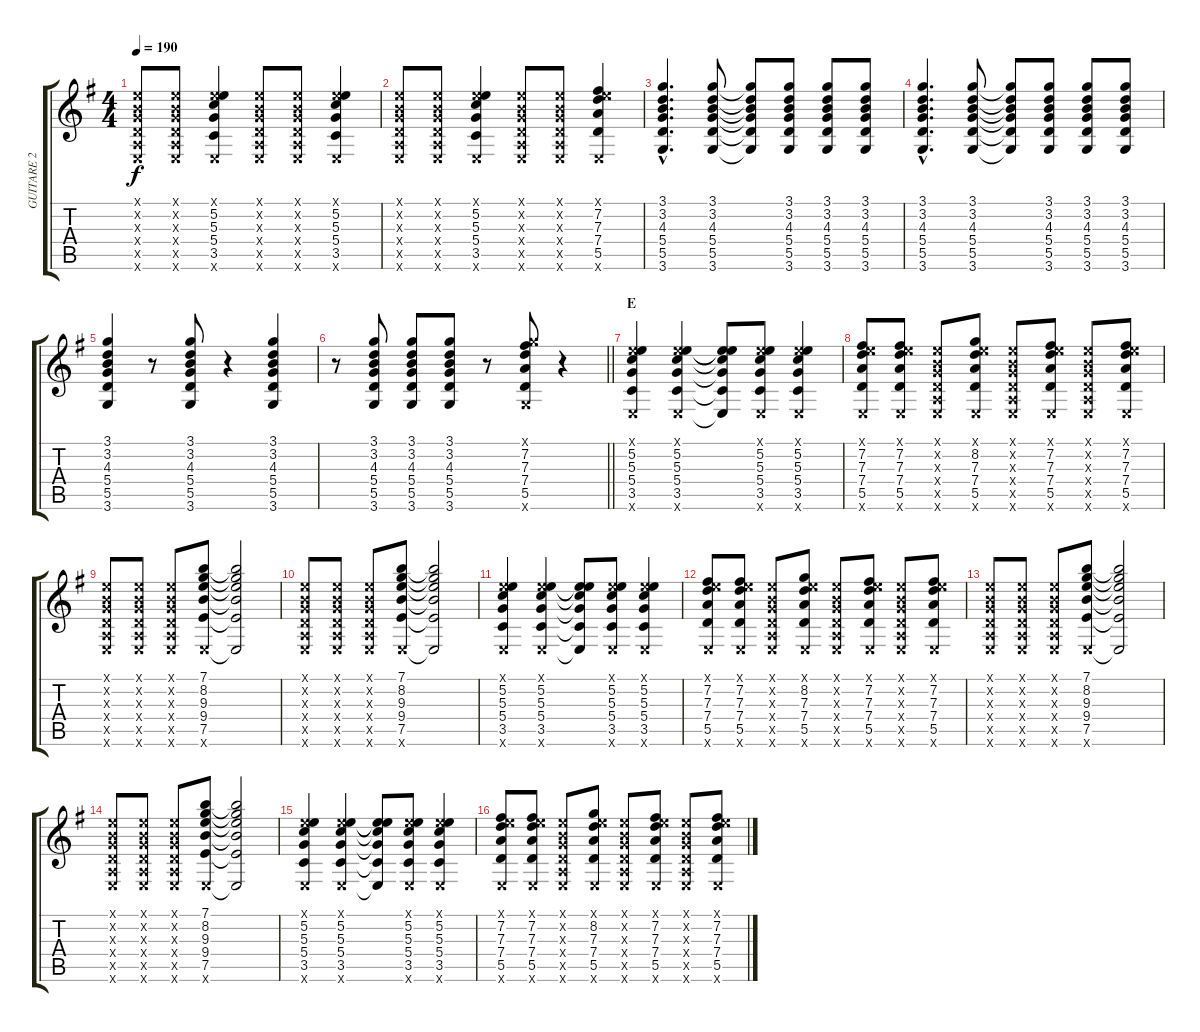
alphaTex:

\track ("GUITARE 2" "GUITARE 2") {instrument distortionguitar}
\staff {score tabs}
\tuning (E4 B3 G3 D3 A2 E2) {hide}
\ts (4 4)
\tempo 190
\clef g2
\ks g
(0.1{x} 0.2{x} 0.3{x} 0.4{x} 0.5{x} 0.6{x}).8{dy f} (0.1{x} 0.2{x} 0.3{x} 0.4{x} 0.5{x} 0.6{x}).8 (0.1{x} 5.2 5.3 5.4 3.5 0.6{x}).4 (0.1{x} 0.2{x} 0.3{x} 0.4{x} 0.5{x} 0.6{x}).8 (0.1{x} 0.2{x} 0.3{x} 0.4{x} 0.5{x} 0.6{x}).8 (0.1{x} 5.2 5.3 5.4 3.5 0.6{x}).4 |
(0.1{x} 0.2{x} 0.3{x} 0.4{x} 0.5{x} 0.6{x}).8 (0.1{x} 0.2{x} 0.3{x} 0.4{x} 0.5{x} 0.6{x}).8 (0.1{x} 5.2 5.3 5.4 3.5 0.6{x}).4 (0.1{x} 0.2{x} 0.3{x} 0.4{x} 0.5{x} 0.6{x}).8 (0.1{x} 0.2{x} 0.3{x} 0.4{x} 0.5{x} 0.6{x}).8 (0.1{x} 7.2 7.3 7.4 5.5 0.6{x}).4 |
(3.1{hac} 3.2{hac} 4.3{hac} 5.4{hac} 5.5{hac} 3.6{hac}).4{d} (3.1 3.2 4.3 5.4 5.5 3.6).8 (3.1{t} 3.2{t} 4.3{t} 5.4{t} 5.5{t} 3.6{t}).8 (3.1 3.2 4.3 5.4 5.5 3.6).8 (3.1 3.2 4.3 5.4 5.5 3.6).8 (3.1 3.2 4.3 5.4 5.5 3.6).8 |
(3.1{hac} 3.2{hac} 4.3{hac} 5.4{hac} 5.5{hac} 3.6{hac}).4{d} (3.1 3.2 4.3 5.4 5.5 3.6).8 (3.1{t} 3.2{t} 4.3{t} 5.4{t} 5.5{t} 3.6{t}).8 (3.1 3.2 4.3 5.4 5.5 3.6).8 (3.1 3.2 4.3 5.4 5.5 3.6).8 (3.1 3.2 4.3 5.4 5.5 3.6).8 |
(3.1 3.2 4.3 5.4 5.5 3.6).4 r.8 (3.1 3.2 4.3 5.4 5.5 3.6).8 r.4 (3.1 3.2 4.3 5.4 5.5 3.6).4 |
\barLineRight lightlight
r.8 (3.1 3.2 4.3 5.4 5.5 3.6).8 (3.1 3.2 4.3 5.4 5.5 3.6).8 (3.1 3.2 4.3 5.4 5.5 3.6).8 r.8 (3.1{x} 7.2 7.3 7.4 5.5 3.6{x}).8 r.4{volume 8 balance 8} |
\section ("" "E")
(0.1{x} 5.2 5.3 5.4 3.5 0.6{x}).4 (0.1{x} 5.2 5.3 5.4 3.5 0.6{x}).4 (0.1{t} 5.2{t} 5.3{t} 5.4{t} 3.5{t} 0.6{t}).8 (0.1{x} 5.2 5.3 5.4 3.5 0.6{x}).8 (0.1{x} 5.2 5.3 5.4 3.5 0.6{x}).4 |
(0.1{x} 7.2 7.3 7.4 5.5 0.6{x}).8 (0.1{x} 7.2 7.3 7.4 5.5 0.6{x}).8 (0.1{x} 0.2{x} 0.3{x} 0.4{x} 0.5{x} 0.6{x}).8 (0.1{x} 8.2 7.3 7.4 5.5 0.6{x}).8 (0.1{x} 0.2{x} 0.3{x} 0.4{x} 0.5{x} 0.6{x}).8 (0.1{x} 7.2 7.3 7.4 5.5 0.6{x}).8 (0.1{x} 0.2{x} 0.3{x} 0.4{x} 0.5{x} 0.6{x}).8 (0.1{x} 7.2 7.3 7.4 5.5 0.6{x}).8 |
(0.1{x} 0.2{x} 0.3{x} 0.4{x} 0.5{x} 0.6{x}).8 (0.1{x} 0.2{x} 0.3{x} 0.4{x} 0.5{x} 0.6{x}).8 (0.1{x} 0.2{x} 0.3{x} 0.4{x} 0.5{x} 0.6{x}).8 (7.1 8.2 9.3 9.4 7.5 0.6{x}).8 (7.1{t} 8.2{t} 9.3{t} 9.4{t} 7.5{t} 0.6{t}).2 |
(0.1{x} 0.2{x} 0.3{x} 0.4{x} 0.5{x} 0.6{x}).8 (0.1{x} 0.2{x} 0.3{x} 0.4{x} 0.5{x} 0.6{x}).8 (0.1{x} 0.2{x} 0.3{x} 0.4{x} 0.5{x} 0.6{x}).8 (7.1 8.2 9.3 9.4 7.5 0.6{x}).8 (7.1{t} 8.2{t} 9.3{t} 9.4{t} 7.5{t} 0.6{t}).2 |
(0.1{x} 5.2 5.3 5.4 3.5 0.6{x}).4 (0.1{x} 5.2 5.3 5.4 3.5 0.6{x}).4 (0.1{t} 5.2{t} 5.3{t} 5.4{t} 3.5{t} 0.6{t}).8 (0.1{x} 5.2 5.3 5.4 3.5 0.6{x}).8 (0.1{x} 5.2 5.3 5.4 3.5 0.6{x}).4 |
(0.1{x} 7.2 7.3 7.4 5.5 0.6{x}).8 (0.1{x} 7.2 7.3 7.4 5.5 0.6{x}).8 (0.1{x} 0.2{x} 0.3{x} 0.4{x} 0.5{x} 0.6{x}).8 (0.1{x} 8.2 7.3 7.4 5.5 0.6{x}).8 (0.1{x} 0.2{x} 0.3{x} 0.4{x} 0.5{x} 0.6{x}).8 (0.1{x} 7.2 7.3 7.4 5.5 0.6{x}).8 (0.1{x} 0.2{x} 0.3{x} 0.4{x} 0.5{x} 0.6{x}).8 (0.1{x} 7.2 7.3 7.4 5.5 0.6{x}).8 |
(0.1{x} 0.2{x} 0.3{x} 0.4{x} 0.5{x} 0.6{x}).8 (0.1{x} 0.2{x} 0.3{x} 0.4{x} 0.5{x} 0.6{x}).8 (0.1{x} 0.2{x} 0.3{x} 0.4{x} 0.5{x} 0.6{x}).8 (7.1 8.2 9.3 9.4 7.5 0.6{x}).8 (7.1{t} 8.2{t} 9.3{t} 9.4{t} 7.5{t} 0.6{t}).2 |
(0.1{x} 0.2{x} 0.3{x} 0.4{x} 0.5{x} 0.6{x}).8 (0.1{x} 0.2{x} 0.3{x} 0.4{x} 0.5{x} 0.6{x}).8 (0.1{x} 0.2{x} 0.3{x} 0.4{x} 0.5{x} 0.6{x}).8 (7.1 8.2 9.3 9.4 7.5 0.6{x}).8 (7.1{t} 8.2{t} 9.3{t} 9.4{t} 7.5{t} 0.6{t}).2 |
(0.1{x} 5.2 5.3 5.4 3.5 0.6{x}).4 (0.1{x} 5.2 5.3 5.4 3.5 0.6{x}).4 (0.1{t} 5.2{t} 5.3{t} 5.4{t} 3.5{t} 0.6{t}).8 (0.1{x} 5.2 5.3 5.4 3.5 0.6{x}).8 (0.1{x} 5.2 5.3 5.4 3.5 0.6{x}).4 |
(0.1{x} 7.2 7.3 7.4 5.5 0.6{x}).8 (0.1{x} 7.2 7.3 7.4 5.5 0.6{x}).8 (0.1{x} 0.2{x} 0.3{x} 0.4{x} 0.5{x} 0.6{x}).8 (0.1{x} 8.2 7.3 7.4 5.5 0.6{x}).8 (0.1{x} 0.2{x} 0.3{x} 0.4{x} 0.5{x} 0.6{x}).8 (0.1{x} 7.2 7.3 7.4 5.5 0.6{x}).8 (0.1{x} 0.2{x} 0.3{x} 0.4{x} 0.5{x} 0.6{x}).8 (0.1{x} 7.2 7.3 7.4 5.5 0.6{x}).8
